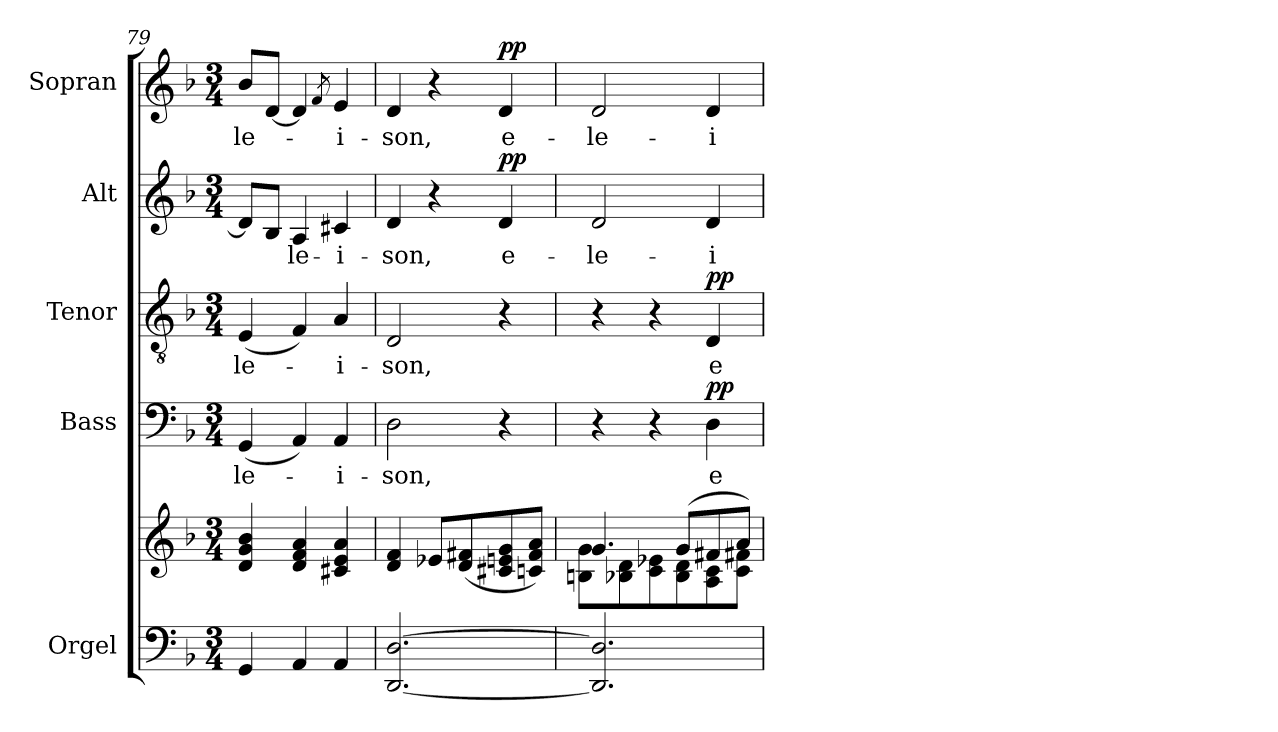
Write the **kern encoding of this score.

**kern	**kern	**kern	**text	**dynam	**kern	**text	**dynam	**kern	**text	**dynam	**kern	**text	**dynam
*part5	*part5	*part4	*part4	*part4	*part3	*part3	*part3	*part2	*part2	*part2	*part1	*part1	*part1
*staff6	*staff5	*staff4	*staff4	*staff4	*staff3	*staff3	*staff3	*staff2	*staff2	*staff2	*staff1	*staff1	*staff1
*I"Orgel	*	*I"Bass	*	*	*I"Tenor	*	*	*I"Alt	*	*	*I"Sopran	*	*
*I'Org.	*	*I'B.	*	*	*I'T.	*	*	*I'A.	*	*	*I'S.	*	*
*clefF4	*clefG2	*clefF4	*	*	*clefGv2	*	*	*clefG2	*	*	*clefG2	*	*
*k[b-]	*k[b-]	*k[b-]	*	*	*k[b-]	*	*	*k[b-]	*	*	*k[b-]	*	*
*F:	*F:	*F:	*	*	*F:	*	*	*F:	*	*	*F:	*	*
*M3/4	*M3/4	*M3/4	*	*	*M3/4	*	*	*M3/4	*	*	*M3/4	*	*
=79	=79	=79	=79	=79	=79	=79	=79	=79	=79	=79	=79	=79	=79
!	!	!	!LO:LY:b	!	!	!LO:LY:b	!	!	!	!	!	!LO:LY:b	!
4GG/	4d/ 4g/ 4b-/	(<4GG/	-le-	.	(<4E/	-le-	.	8d/L]	.	.	8b-/L	-le-	.
.	.	.	.	.	.	.	.	8B-/J	.	.	[8d/J	.	.
!	!	!	!	!	!	!	!	!	!LO:LY:b	!	!	!	!
4AA/	4d/ 4f/ 4a/	4AA/)	.	.	4F/)	.	.	4A/	-le-	.	4d/]	.	.
.	.	.	.	.	.	.	.	.	.	.	8qf/	.	.
!	!	!	!LO:LY:b	!	!	!LO:LY:b	!	!	!LO:LY:b	!	!	!LO:LY:b	!
4AA/	4c#X/ 4e/ 4a/	4AA/	-i-	.	4A/	-i-	.	4c#X/	-i-	.	4e/	-i-	.
=80	=80	=80	=80	=80	=80	=80	=80	=80	=80	=80	=80	=80	=80
!	!	!	!LO:LY:b	!	!	!LO:LY:b	!	!	!LO:LY:b	!	!	!LO:LY:b	!
[2.DD/ [2.D/	4d/ 4f/	2D\	-son,	.	2D/	-son,	.	4d/	-son,	.	4d/	-son,	.
.	8e-X/L	.	.	.	.	.	.	4r	.	.	4r	.	.
.	(<8d/ 8f#X/	.	.	.	.	.	.	.	.	.	.	.	.
!	!	!	!	!	!	!	!	!	!LO:LY:b	!LO:DY:a	!	!LO:LY:b	!LO:DY:a
.	8c#X/ 8en/ 8g/	4r	.	.	4r	.	.	4d/	e-	pp	4d/	e-	pp
.	8cn/ 8f#/ 8a/J)	.	.	.	.	.	.	.	.	.	.	.	.
=81	=81	=81	=81	=81	=81	=81	=81	=81	=81	=81	=81	=81	=81
*	*^	*	*	*	*	*	*	*	*	*	*	*	*
!	!	!	!	!	!	!	!	!	!	!LO:LY:b	!	!	!LO:LY:b	!
2.DD/] 2.D/]	4.g/	8Bn\ 8g\L	4r	.	.	4r	.	.	2d/	-le-	.	2d/	-le-	.
.	.	8B-X\ 8d\	.	.	.	.	.	.	.	.	.	.	.	.
.	.	8c\ 8e-X\	4r	.	.	4r	.	.	.	.	.	.	.	.
.	(>8g/L	8B-\ 8d\	.	.	.	.	.	.	.	.	.	.	.	.
!	!	!	!	!LO:LY:b	!LO:DY:a	!	!LO:LY:b	!LO:DY:a	!	!LO:LY:b	!	!	!LO:LY:b	!
.	8f#X/	8A\ 8c\	4D\	e-	pp	4D/	e-	pp	4d/	-i-	.	4d/	-i-	.
.	8a/J)	8c\ 8f#X\J	.	.	.	.	.	.	.	.	.	.	.	.
*	*v	*v	*	*	*	*	*	*	*	*	*	*	*	*
=	=	=	=	=	=	=	=	=	=	=	=	=	=
*-	*-	*-	*-	*-	*-	*-	*-	*-	*-	*-	*-	*-	*-
